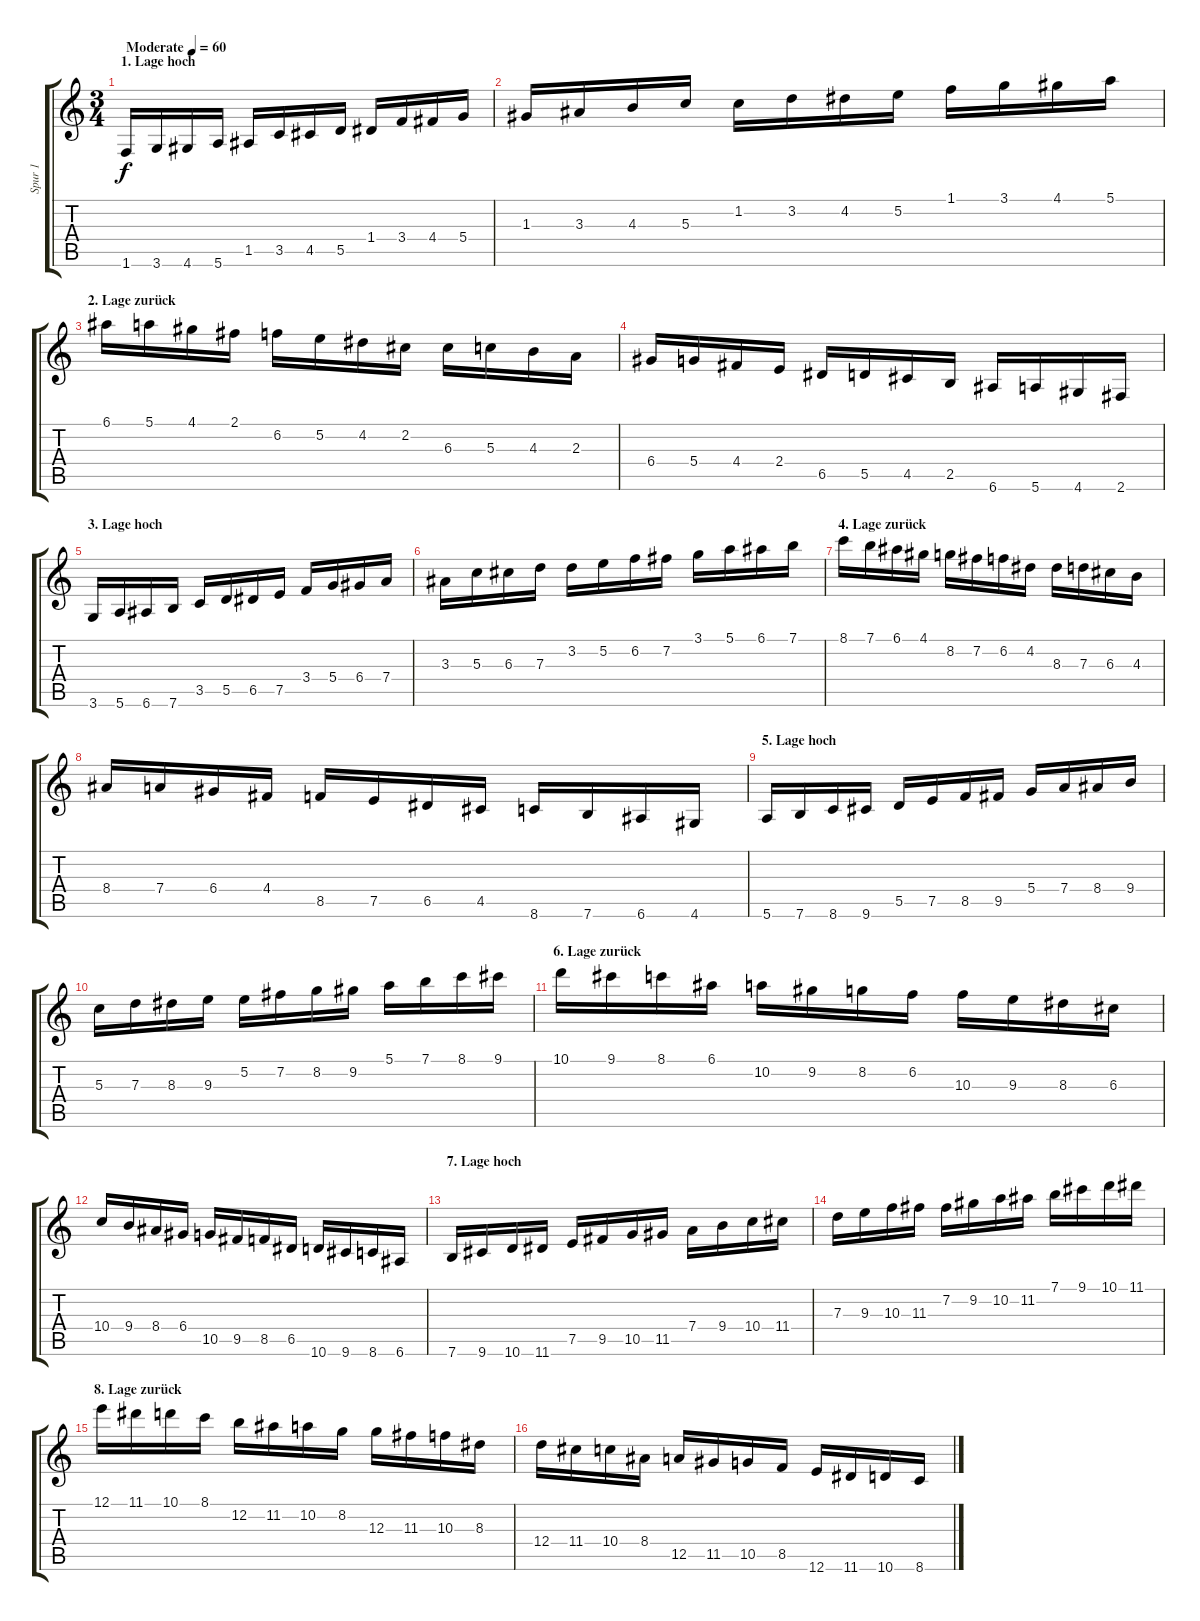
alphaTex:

\track ("Spur 1" "Spur 1") {instrument acousticguitarsteel}
\staff {score tabs}
\tuning (E4 B3 G3 D3 A2 E2) {hide}
\ts (3 4)
\section ("" "1. Lage hoch")
\tempo (60 "Moderate")
\clef g2
\ks c
1.6.16{dy f instrument acousticguitarsteel} 3.6.16 4.6.16 5.6.16 1.5.16 3.5.16 4.5.16 5.5.16 1.4.16 3.4.16 4.4.16 5.4.16 |
1.3.16 3.3.16 4.3.16 5.3.16 1.2.16 3.2.16 4.2.16 5.2.16 1.1.16 3.1.16 4.1.16 5.1.16 |
\section ("" "2. Lage zurück")
6.1.16 5.1.16 4.1.16 2.1.16 6.2.16 5.2.16 4.2.16 2.2.16 6.3.16 5.3.16 4.3.16 2.3.16 |
6.4.16 5.4.16 4.4.16 2.4.16 6.5.16 5.5.16 4.5.16 2.5.16 6.6.16 5.6.16 4.6.16 2.6.16 |
\section ("" "3. Lage hoch")
3.6.16 5.6.16 6.6.16 7.6.16 3.5.16 5.5.16 6.5.16 7.5.16 3.4.16 5.4.16 6.4.16 7.4.16 |
3.3.16 5.3.16 6.3.16 7.3.16 3.2.16 5.2.16 6.2.16 7.2.16 3.1.16 5.1.16 6.1.16 7.1.16 |
\section ("" "4. Lage zurück")
8.1.16 7.1.16 6.1.16 4.1.16 8.2.16 7.2.16 6.2.16 4.2.16 8.3.16 7.3.16 6.3.16 4.3.16 |
8.4.16 7.4.16 6.4.16 4.4.16 8.5.16 7.5.16 6.5.16 4.5.16 8.6.16 7.6.16 6.6.16 4.6.16 |
\section ("" "5. Lage hoch")
5.6.16 7.6.16 8.6.16 9.6.16 5.5.16 7.5.16 8.5.16 9.5.16 5.4.16 7.4.16 8.4.16 9.4.16 |
5.3.16 7.3.16 8.3.16 9.3.16 5.2.16 7.2.16 8.2.16 9.2.16 5.1.16 7.1.16 8.1.16 9.1.16 |
\section ("" "6. Lage zurück")
10.1.16 9.1.16 8.1.16 6.1.16 10.2.16 9.2.16 8.2.16 6.2.16 10.3.16 9.3.16 8.3.16 6.3.16 |
10.4.16 9.4.16 8.4.16 6.4.16 10.5.16 9.5.16 8.5.16 6.5.16 10.6.16 9.6.16 8.6.16 6.6.16 |
\section ("" "7. Lage hoch")
7.6.16 9.6.16 10.6.16 11.6.16 7.5.16 9.5.16 10.5.16 11.5.16 7.4.16 9.4.16 10.4.16 11.4.16 |
7.3.16 9.3.16 10.3.16 11.3.16 7.2.16 9.2.16 10.2.16 11.2.16 7.1.16 9.1.16 10.1.16 11.1.16 |
\section ("" "8. Lage zurück")
12.1.16 11.1.16 10.1.16 8.1.16 12.2.16 11.2.16 10.2.16 8.2.16 12.3.16 11.3.16 10.3.16 8.3.16 |
12.4.16 11.4.16 10.4.16 8.4.16 12.5.16 11.5.16 10.5.16 8.5.16 12.6.16 11.6.16 10.6.16 8.6.16
